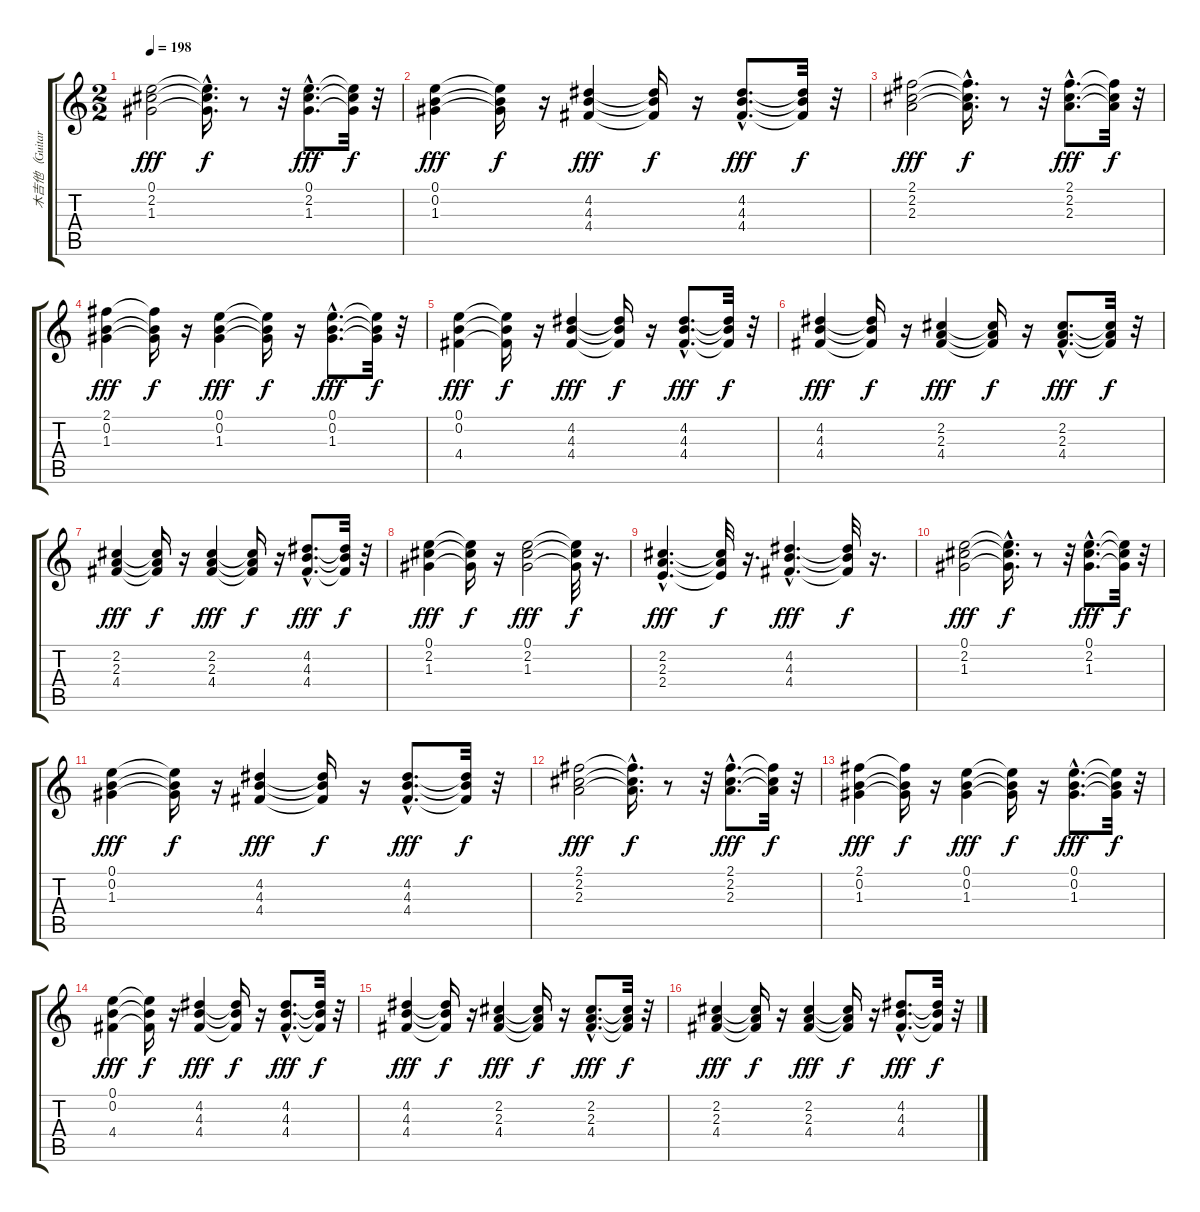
\track ("木吉他（Guitar）" "木吉他（Guitar") {instrument acousticguitarsteel}
\staff {score tabs}
\tuning (E4 B3 G3 D3 A2 E2) {hide}
\ts (2 2)
\tempo 198
\clef g2
\ks c
(0.1 2.2 1.3).2{dy fff} (0.1{hac t} 2.2{hac t} 1.3{hac t}).16{d dy f} r.8 r.32 (0.1{hac} 2.2{hac} 1.3{hac}).8{d dy fff} (0.1{t} 2.2{t} 1.3{t}).32{dy f} r.32 |
(0.1 0.2 1.3).4{dy fff} (0.1{t} 0.2{t} 1.3{t}).16{dy f} r.16 (4.2 4.3 4.4).4{dy fff} (4.2{t} 4.3{t} 4.4{t}).16{dy f} r.16 (4.2{hac} 4.3{hac} 4.4{hac}).8{d dy fff} (4.2{t} 4.3{t} 4.4{t}).32{dy f} r.32 |
(2.1 2.2 2.3).2{dy fff} (2.1{hac t} 2.2{hac t} 2.3{hac t}).16{d dy f} r.8 r.32 (2.1{hac} 2.2{hac} 2.3{hac}).8{d dy fff} (2.1{t} 2.2{t} 2.3{t}).32{dy f} r.32 |
(2.1 0.2 1.3).4{dy fff} (2.1{t} 0.2{t} 1.3{t}).16{dy f} r.16 (0.1 0.2 1.3).4{dy fff} (0.1{t} 0.2{t} 1.3{t}).16{dy f} r.16 (0.1{hac} 0.2{hac} 1.3{hac}).8{d dy fff} (0.1{t} 0.2{t} 1.3{t}).32{dy f} r.32 |
(0.1 0.2 4.4).4{dy fff} (0.1{t} 0.2{t} 4.4{t}).16{dy f} r.16 (4.2 4.3 4.4).4{dy fff} (4.2{t} 4.3{t} 4.4{t}).16{dy f} r.16 (4.2{hac} 4.3{hac} 4.4{hac}).8{d dy fff} (4.2{t} 4.3{t} 4.4{t}).32{dy f} r.32 |
(4.2 4.3 4.4).4{dy fff} (4.2{t} 4.3{t} 4.4{t}).16{dy f} r.16 (2.2 2.3 4.4).4{dy fff} (2.2{t} 2.3{t} 4.4{t}).16{dy f} r.16 (2.2{hac} 2.3{hac} 4.4{hac}).8{d dy fff} (2.2{t} 2.3{t} 4.4{t}).32{dy f} r.32 |
(2.2 2.3 4.4).4{dy fff} (2.2{t} 2.3{t} 4.4{t}).16{dy f} r.16 (2.2 2.3 4.4).4{dy fff} (2.2{t} 2.3{t} 4.4{t}).16{dy f} r.16 (4.2{hac} 4.3{hac} 4.4{hac}).8{d dy fff} (4.2{t} 4.3{t} 4.4{t}).32{dy f} r.32 |
(0.1 2.2 1.3).4{dy fff} (0.1{t} 2.2{t} 1.3{t}).16{dy f} r.16 (0.1 2.2 1.3).2{dy fff} (0.1{t} 2.2{t} 1.3{t}).32{dy f} r.16{d} |
(2.2{hac} 2.3{hac} 2.4{hac}).4{d dy fff} (2.2{t} 2.3{t} 2.4{t}).32{dy f} r.16{d} (4.2{hac} 4.3{hac} 4.4{hac}).4{d dy fff} (4.2{t} 4.3{t} 4.4{t}).32{dy f} r.16{d} |
(0.1 2.2 1.3).2{dy fff} (0.1{hac t} 2.2{hac t} 1.3{hac t}).16{d dy f} r.8 r.32 (0.1{hac} 2.2{hac} 1.3{hac}).8{d dy fff} (0.1{t} 2.2{t} 1.3{t}).32{dy f} r.32 |
(0.1 0.2 1.3).4{dy fff} (0.1{t} 0.2{t} 1.3{t}).16{dy f} r.16 (4.2 4.3 4.4).4{dy fff} (4.2{t} 4.3{t} 4.4{t}).16{dy f} r.16 (4.2{hac} 4.3{hac} 4.4{hac}).8{d dy fff} (4.2{t} 4.3{t} 4.4{t}).32{dy f} r.32 |
(2.1 2.2 2.3).2{dy fff} (2.1{hac t} 2.2{hac t} 2.3{hac t}).16{d dy f} r.8 r.32 (2.1{hac} 2.2{hac} 2.3{hac}).8{d dy fff} (2.1{t} 2.2{t} 2.3{t}).32{dy f} r.32 |
(2.1 0.2 1.3).4{dy fff} (2.1{t} 0.2{t} 1.3{t}).16{dy f} r.16 (0.1 0.2 1.3).4{dy fff} (0.1{t} 0.2{t} 1.3{t}).16{dy f} r.16 (0.1{hac} 0.2{hac} 1.3{hac}).8{d dy fff} (0.1{t} 0.2{t} 1.3{t}).32{dy f} r.32 |
(0.1 0.2 4.4).4{dy fff} (0.1{t} 0.2{t} 4.4{t}).16{dy f} r.16 (4.2 4.3 4.4).4{dy fff} (4.2{t} 4.3{t} 4.4{t}).16{dy f} r.16 (4.2{hac} 4.3{hac} 4.4{hac}).8{d dy fff} (4.2{t} 4.3{t} 4.4{t}).32{dy f} r.32 |
(4.2 4.3 4.4).4{dy fff} (4.2{t} 4.3{t} 4.4{t}).16{dy f} r.16 (2.2 2.3 4.4).4{dy fff} (2.2{t} 2.3{t} 4.4{t}).16{dy f} r.16 (2.2{hac} 2.3{hac} 4.4{hac}).8{d dy fff} (2.2{t} 2.3{t} 4.4{t}).32{dy f} r.32 |
(2.2 2.3 4.4).4{dy fff} (2.2{t} 2.3{t} 4.4{t}).16{dy f} r.16 (2.2 2.3 4.4).4{dy fff} (2.2{t} 2.3{t} 4.4{t}).16{dy f} r.16 (4.2{hac} 4.3{hac} 4.4{hac}).8{d dy fff} (4.2{t} 4.3{t} 4.4{t}).32{dy f} r.32
